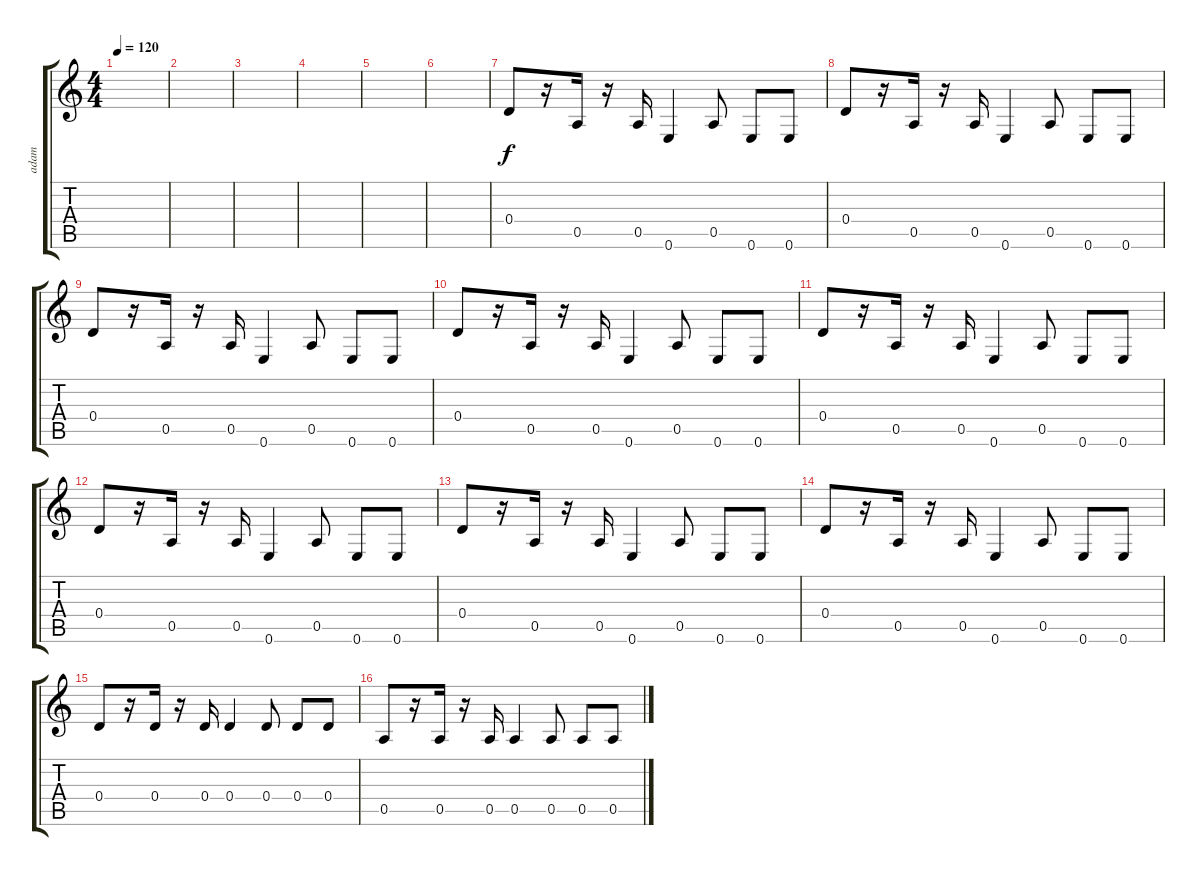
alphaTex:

\track ("adam" "adam") {instrument electricbassfinger}
\staff {score tabs}
\tuning (E4 B3 G3 D3 A2 E2) {hide}
\ts (4 4)
\tempo 120
\clef g2
\ks c
|
|
|
|
|
|
0.4.8 r.16 0.5.16 r.16 0.5.16 0.6.4 0.5.8 0.6.8 0.6.8 |
0.4.8 r.16 0.5.16 r.16 0.5.16 0.6.4 0.5.8 0.6.8 0.6.8 |
0.4.8 r.16 0.5.16 r.16 0.5.16 0.6.4 0.5.8 0.6.8 0.6.8 |
0.4.8 r.16 0.5.16 r.16 0.5.16 0.6.4 0.5.8 0.6.8 0.6.8 |
0.4.8 r.16 0.5.16 r.16 0.5.16 0.6.4 0.5.8 0.6.8 0.6.8 |
0.4.8 r.16 0.5.16 r.16 0.5.16 0.6.4 0.5.8 0.6.8 0.6.8 |
0.4.8 r.16 0.5.16 r.16 0.5.16 0.6.4 0.5.8 0.6.8 0.6.8 |
0.4.8 r.16 0.5.16 r.16 0.5.16 0.6.4 0.5.8 0.6.8 0.6.8 |
0.4.8 r.16 0.4.16 r.16 0.4.16 0.4.4 0.4.8 0.4.8 0.4.8 |
0.5.8 r.16 0.5.16 r.16 0.5.16 0.5.4 0.5.8 0.5.8 0.5.8
